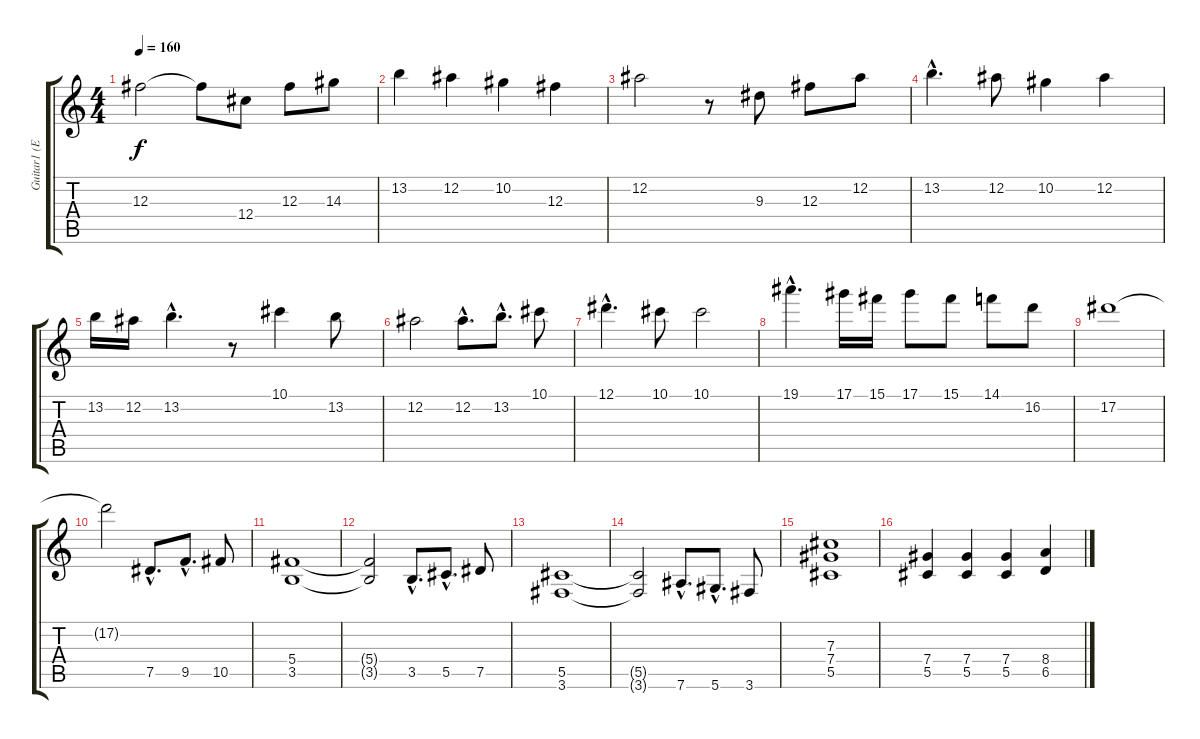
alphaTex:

\track ("Guitar1 (Eb-tuning)" "Guitar1 (E") {instrument overdrivenguitar}
\staff {score tabs}
\tuning (Eb4 Bb3 Gb3 Db3 Ab2 Eb2) {hide}
\ts (4 4)
\tempo 160
\clef g2
\ks c
12.3.2{dy f} 12.3{t}.8 12.4.8 12.3.8 14.3.8 |
13.2.4 12.2.4 10.2.4 12.3.4 |
12.2.2 r.8 9.3.8 12.3.8 12.2.8 |
13.2{hac}.4{d} 12.2.8 10.2.4 12.2.4 |
13.2.16 12.2.16 13.2{hac}.4{d} r.8 10.1.4 13.2.8 |
12.2.2 12.2{hac}.8{d} 13.2{hac}.8{d} 10.1.8 |
12.1{hac}.4{d} 10.1.8 10.1.2 |
19.1{hac}.4{d} 17.1.16 15.1.16 17.1.8 15.1.8 14.1.8 16.2.8 |
17.2.1 |
17.2{t}.2 7.5{hac}.8{d} 9.5{hac}.8{d} 10.5.8 |
(5.4 3.5).1 |
(5.4{t} 3.5{t}).2 3.5{hac}.8{d} 5.5{hac}.8{d} 7.5.8 |
(5.5 3.6).1 |
(5.5{t} 3.6{t}).2 7.6{hac}.8{d} 5.6{hac}.8{d} 3.6.8 |
(7.3 7.4 5.5).1 |
(7.4 5.5).4 (7.4 5.5).4 (7.4 5.5).4 (8.4 6.5).4
